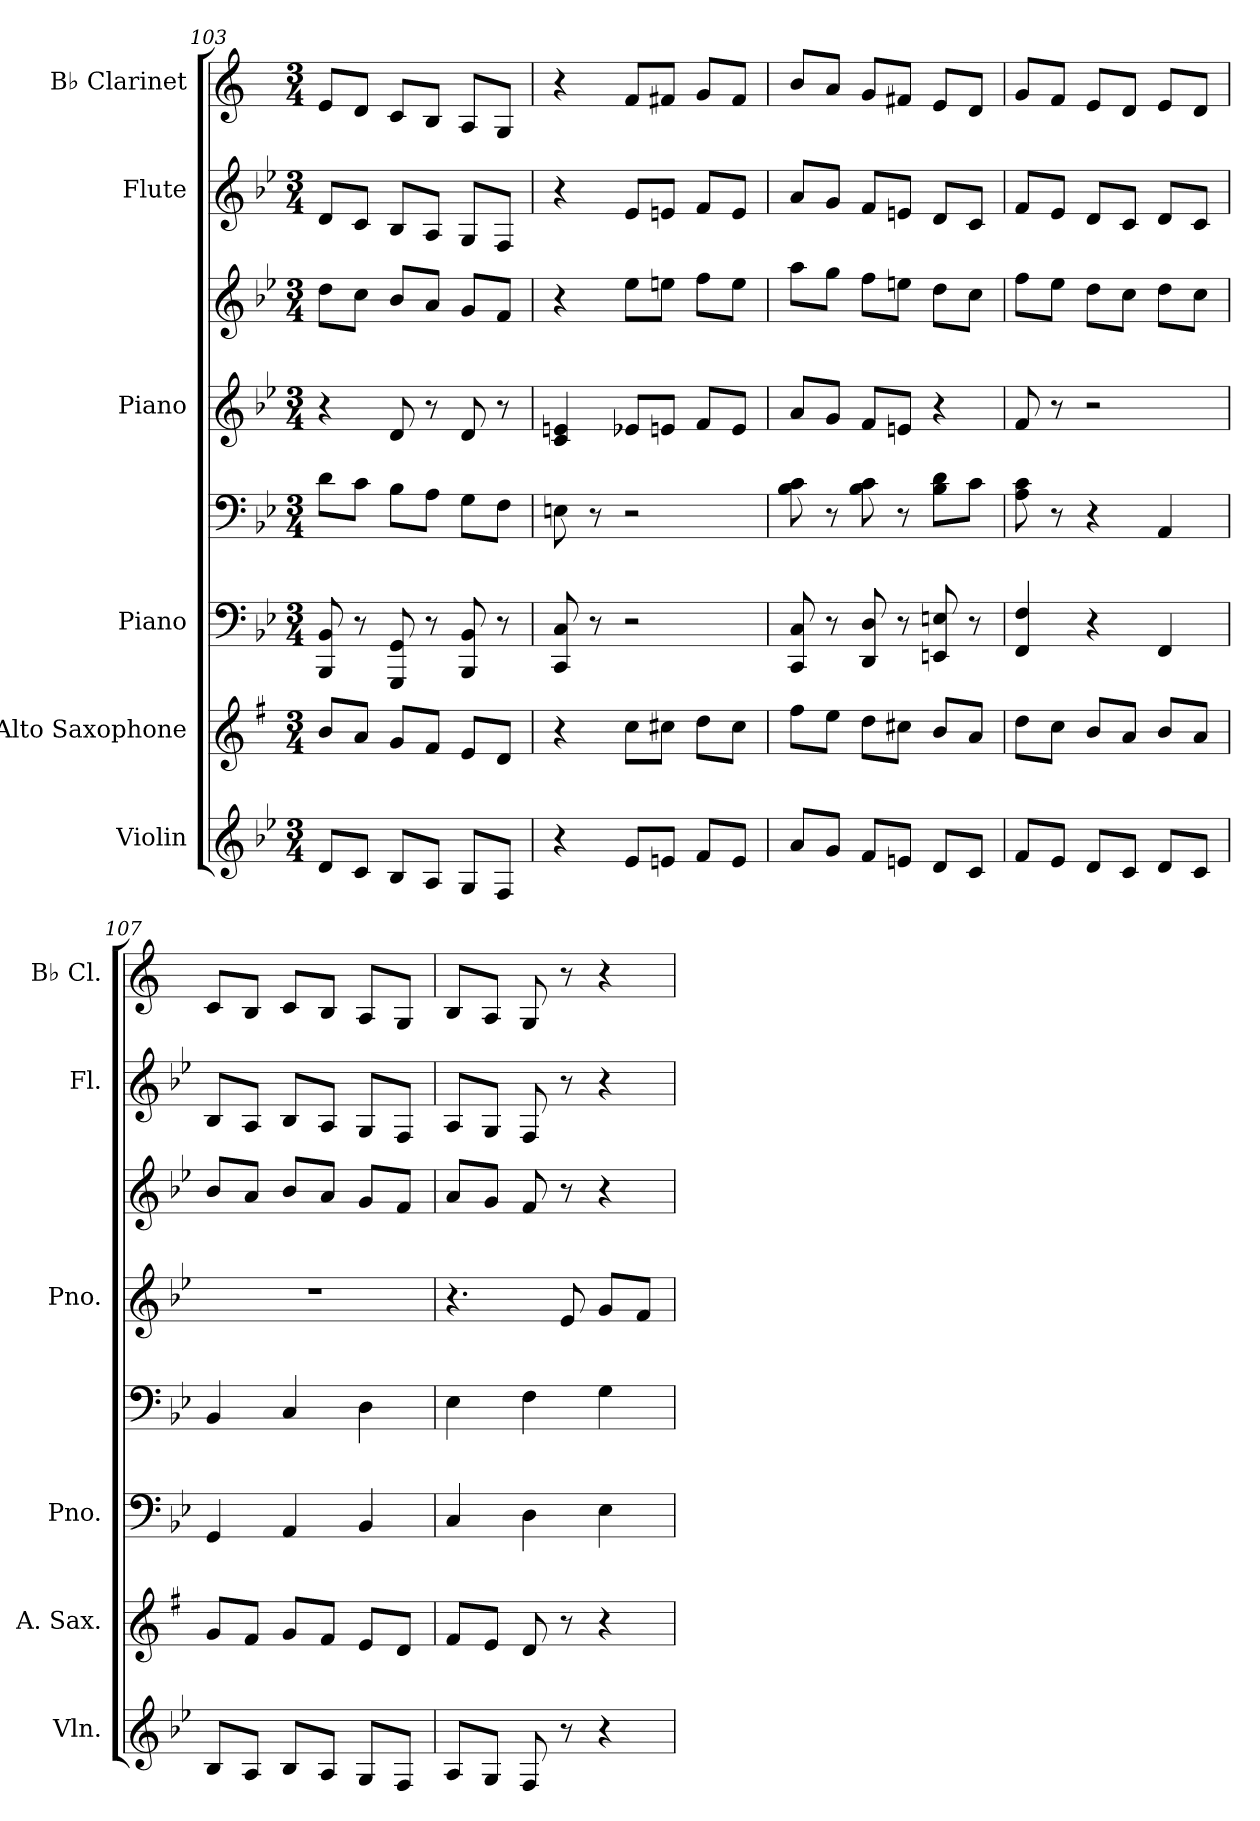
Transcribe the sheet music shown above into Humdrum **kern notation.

**kern	**kern	**kern	**kern	**kern	**kern	**kern	**kern
*part6	*part5	*part4	*part4	*part3	*part3	*part2	*part1
*staff8	*staff7	*staff6	*staff5	*staff4	*staff3	*staff2	*staff1
*I"Violin	*I"Alto Saxophone	*I"Piano	*	*I"Piano	*	*I"Flute	*I"B♭ Clarinet
*I'Vln.	*I'A. Sax.	*I'Pno.	*	*I'Pno.	*	*I'Fl.	*I'B♭ Cl.
*clefG2	*clefG2	*clefF4	*clefF4	*clefG2	*clefG2	*clefG2	*clefG2
*	*ITrd5c9	*	*	*	*	*	*ITrd1c2
*k[b-e-]	*k[b-e-]	*k[b-e-]	*k[b-e-]	*k[b-e-]	*k[b-e-]	*k[b-e-]	*k[b-e-]
*M3/4	*M3/4	*M3/4	*M3/4	*M3/4	*M3/4	*M3/4	*M3/4
=103	=103	=103	=103	=103	=103	=103	=103
8d/L	8d/L	8BBB-/ 8BB-/	8d\L	4r	8dd\L	8d/L	8d/L
8c/J	8c/J	8r	8c\J	.	8cc\J	8c/J	8c/J
8B-/L	8B-/L	8GGG/ 8GG/	8B-\L	8d/	8b-/L	8B-/L	8B-/L
8A/J	8A/J	8r	8A\J	8r	8a/J	8A/J	8A/J
8G/L	8G/L	8BBB-/ 8BB-/	8G\L	8d/	8g/L	8G/L	8G/L
8F/J	8F/J	8r	8F\J	8r	8f/J	8F/J	8F/J
=104	=104	=104	=104	=104	=104	=104	=104
4r	4r	8CC/ 8C/	8En\	4c/ 4en/	4r	4r	4r
.	.	8r	8r	.	.	.	.
8e-/L	8e-\L	2r	2r	8e-X/L	8ee-\L	8e-/L	8e-/L
8en/J	8en\J	.	.	8en/J	8een\J	8en/J	8en/J
8f/L	8f\L	.	.	8f/L	8ff\L	8f/L	8f/L
8e/J	8e\J	.	.	8e/J	8ee\J	8e/J	8e/J
=105	=105	=105	=105	=105	=105	=105	=105
8a/L	8a\L	8CC/ 8C/	8B-\ 8c\	8a/L	8aa\L	8a/L	8a/L
8g/J	8g\J	8r	8r	8g/J	8gg\J	8g/J	8g/J
8f/L	8f\L	8DD/ 8D/	8B-\ 8c\	8f/L	8ff\L	8f/L	8f/L
8en/J	8en\J	8r	8r	8en/J	8een\J	8en/J	8en/J
8d/L	8d/L	8EEn/ 8En/	8B-\ 8d\L	4r	8dd\L	8d/L	8d/L
8c/J	8c/J	8r	8c\J	.	8cc\J	8c/J	8c/J
!!LO:LB:g=z
=106	=106	=106	=106	=106	=106	=106	=106
8f/L	8f\L	4FF/ 4F/	8A\ 8c\	8f/	8ff\L	8f/L	8f/L
8e-/J	8e-\J	.	8r	8r	8ee-\J	8e-/J	8e-/J
8d/L	8d/L	4r	4r	2r	8dd\L	8d/L	8d/L
8c/J	8c/J	.	.	.	8cc\J	8c/J	8c/J
8d/L	8d/L	4FF/	4AA/	.	8dd\L	8d/L	8d/L
8c/J	8c/J	.	.	.	8cc\J	8c/J	8c/J
=107	=107	=107	=107	=107	=107	=107	=107
8B-/L	8B-/L	4GG/	4BB-/	2.r	8b-/L	8B-/L	8B-/L
8A/J	8A/J	.	.	.	8a/J	8A/J	8A/J
8B-/L	8B-/L	4AA/	4C/	.	8b-/L	8B-/L	8B-/L
8A/J	8A/J	.	.	.	8a/J	8A/J	8A/J
8G/L	8G/L	4BB-/	4D\	.	8g/L	8G/L	8G/L
8F/J	8F/J	.	.	.	8f/J	8F/J	8F/J
=108	=108	=108	=108	=108	=108	=108	=108
8A/L	8A/L	4C/	4E-\	4.r	8a/L	8A/L	8A/L
8G/J	8G/J	.	.	.	8g/J	8G/J	8G/J
8F/	8F/	4D\	4F\	.	8f/	8F/	8F/
8r	8r	.	.	8e-/	8r	8r	8r
4r	4r	4E-\	4G\	8g/L	4r	4r	4r
.	.	.	.	8f/J	.	.	.
=	=	=	=	=	=	=	=
*-	*-	*-	*-	*-	*-	*-	*-
